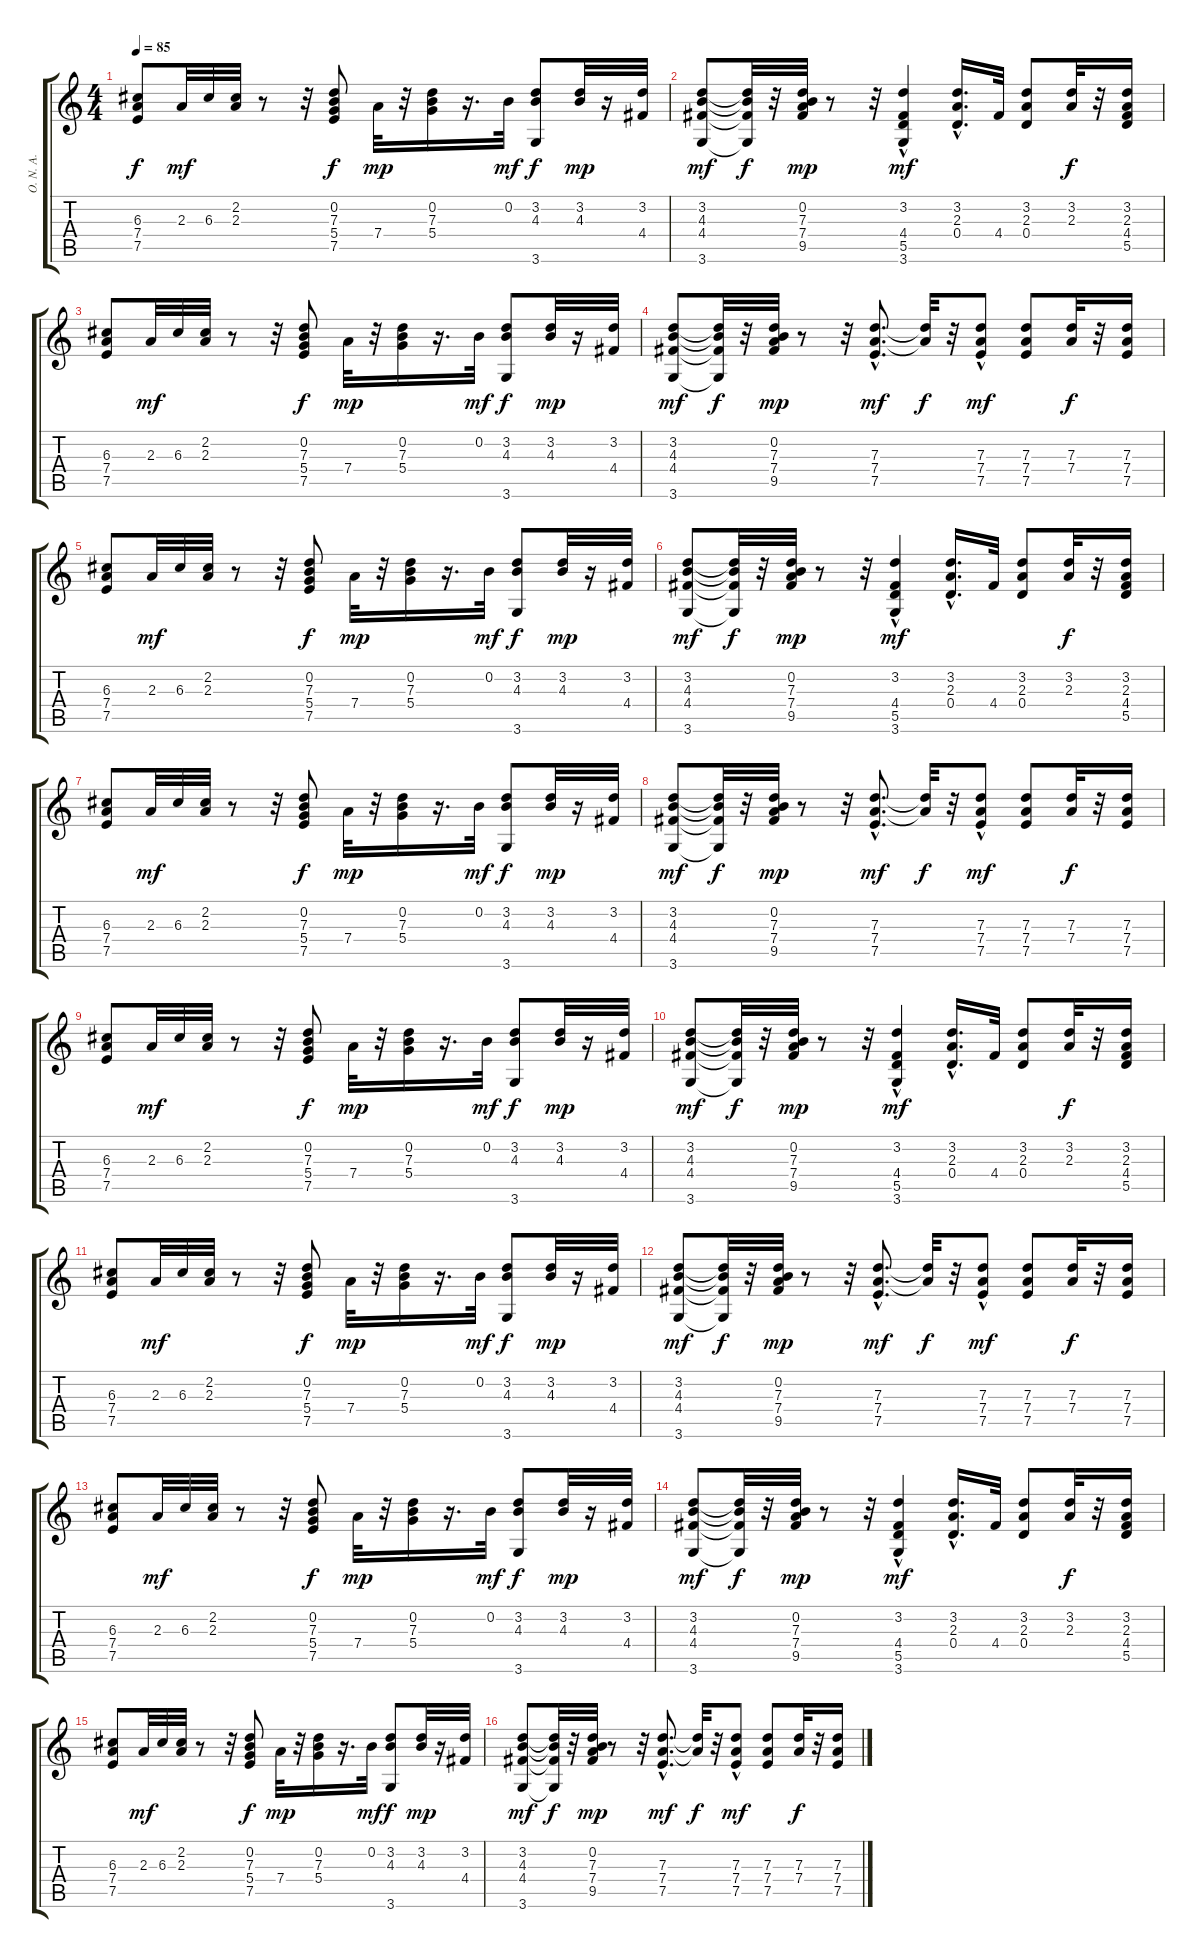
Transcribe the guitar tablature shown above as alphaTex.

\track ("O. N. A. " "O. N. A. ") {instrument electricguitarclean}
\staff {score tabs}
\tuning (E4 B3 G3 D3 A2 E2) {hide}
\ts (4 4)
\tempo 85
\clef g2
\ks c
(6.3 7.4 7.5).8{dy f} 2.3.32{dy mf} 6.3.32 (2.2 2.3).32 r.8 r.32 (0.2 7.3 5.4 7.5).8{dy f} 7.4.32{dy mp} r.32 (0.2 7.3 5.4).16 r.16{d} 0.2.32{dy mf} (3.2 4.3 3.6).8{dy f} (3.2 4.3).32{dy mp} r.16 (3.2 4.4).32 |
(3.2 4.3 4.4 3.6).8{dy mf} (3.2{t} 4.3{t} 4.4{t} 3.6{t}).32{dy f} r.32 (0.2 7.3 7.4 9.5).32{dy mp} r.8 r.32 (3.2{hac} 4.4 5.5{hac} 3.6{hac}).4{dy mf} (3.2{hac} 2.3{hac} 0.4).16{d} 4.4.32 (3.2 2.3 0.4).8 (3.2 2.3).32{dy f} r.32 (3.2 2.3 4.4 5.5).16 |
(6.3 7.4 7.5).8 2.3.32{dy mf} 6.3.32 (2.2 2.3).32 r.8 r.32 (0.2 7.3 5.4 7.5).8{dy f} 7.4.32{dy mp} r.32 (0.2 7.3 5.4).16 r.16{d} 0.2.32{dy mf} (3.2 4.3 3.6).8{dy f} (3.2 4.3).32{dy mp} r.16 (3.2 4.4).32 |
(3.2 4.3 4.4 3.6).8{dy mf} (3.2{t} 4.3{t} 4.4{t} 3.6{t}).32{dy f} r.32 (0.2 7.3 7.4 9.5).32{dy mp} r.8 r.32 (7.3{hac} 7.4{hac} 7.5{hac}).8{d dy mf} (7.3{t} 7.4{t}).32{dy f} r.32 (7.3{hac} 7.4{hac} 7.5).8{dy mf} (7.3 7.4 7.5).8 (7.3 7.4).32{dy f} r.32 (7.3 7.4 7.5).16 |
(6.3 7.4 7.5).8 2.3.32{dy mf} 6.3.32 (2.2 2.3).32 r.8 r.32 (0.2 7.3 5.4 7.5).8{dy f} 7.4.32{dy mp} r.32 (0.2 7.3 5.4).16 r.16{d} 0.2.32{dy mf} (3.2 4.3 3.6).8{dy f} (3.2 4.3).32{dy mp} r.16 (3.2 4.4).32 |
(3.2 4.3 4.4 3.6).8{dy mf} (3.2{t} 4.3{t} 4.4{t} 3.6{t}).32{dy f} r.32 (0.2 7.3 7.4 9.5).32{dy mp} r.8 r.32 (3.2{hac} 4.4 5.5{hac} 3.6{hac}).4{dy mf} (3.2{hac} 2.3{hac} 0.4).16{d} 4.4.32 (3.2 2.3 0.4).8 (3.2 2.3).32{dy f} r.32 (3.2 2.3 4.4 5.5).16 |
(6.3 7.4 7.5).8 2.3.32{dy mf} 6.3.32 (2.2 2.3).32 r.8 r.32 (0.2 7.3 5.4 7.5).8{dy f} 7.4.32{dy mp} r.32 (0.2 7.3 5.4).16 r.16{d} 0.2.32{dy mf} (3.2 4.3 3.6).8{dy f} (3.2 4.3).32{dy mp} r.16 (3.2 4.4).32 |
(3.2 4.3 4.4 3.6).8{dy mf} (3.2{t} 4.3{t} 4.4{t} 3.6{t}).32{dy f} r.32 (0.2 7.3 7.4 9.5).32{dy mp} r.8 r.32 (7.3{hac} 7.4{hac} 7.5{hac}).8{d dy mf} (7.3{t} 7.4{t}).32{dy f} r.32 (7.3{hac} 7.4{hac} 7.5).8{dy mf} (7.3 7.4 7.5).8 (7.3 7.4).32{dy f} r.32 (7.3 7.4 7.5).16 |
(6.3 7.4 7.5).8 2.3.32{dy mf} 6.3.32 (2.2 2.3).32 r.8 r.32 (0.2 7.3 5.4 7.5).8{dy f} 7.4.32{dy mp} r.32 (0.2 7.3 5.4).16 r.16{d} 0.2.32{dy mf} (3.2 4.3 3.6).8{dy f} (3.2 4.3).32{dy mp} r.16 (3.2 4.4).32 |
(3.2 4.3 4.4 3.6).8{dy mf} (3.2{t} 4.3{t} 4.4{t} 3.6{t}).32{dy f} r.32 (0.2 7.3 7.4 9.5).32{dy mp} r.8 r.32 (3.2{hac} 4.4 5.5{hac} 3.6{hac}).4{dy mf} (3.2{hac} 2.3{hac} 0.4).16{d} 4.4.32 (3.2 2.3 0.4).8 (3.2 2.3).32{dy f} r.32 (3.2 2.3 4.4 5.5).16 |
(6.3 7.4 7.5).8 2.3.32{dy mf} 6.3.32 (2.2 2.3).32 r.8 r.32 (0.2 7.3 5.4 7.5).8{dy f} 7.4.32{dy mp} r.32 (0.2 7.3 5.4).16 r.16{d} 0.2.32{dy mf} (3.2 4.3 3.6).8{dy f} (3.2 4.3).32{dy mp} r.16 (3.2 4.4).32 |
(3.2 4.3 4.4 3.6).8{dy mf} (3.2{t} 4.3{t} 4.4{t} 3.6{t}).32{dy f} r.32 (0.2 7.3 7.4 9.5).32{dy mp} r.8 r.32 (7.3{hac} 7.4{hac} 7.5{hac}).8{d dy mf} (7.3{t} 7.4{t}).32{dy f} r.32 (7.3{hac} 7.4{hac} 7.5).8{dy mf} (7.3 7.4 7.5).8 (7.3 7.4).32{dy f} r.32 (7.3 7.4 7.5).16 |
(6.3 7.4 7.5).8{volume 8} 2.3.32{dy mf volume 8} 6.3.32{volume 8} (2.2 2.3).32{volume 8} r.8 r.32 (0.2 7.3 5.4 7.5).8{dy f volume 8} 7.4.32{dy mp volume 7} r.32 (0.2 7.3 5.4).16{volume 7} r.16{d} 0.2.32{dy mf volume 7} (3.2 4.3 3.6).8{dy f volume 6} (3.2 4.3).32{dy mp volume 6} r.16 (3.2 4.4).32{volume 6} |
(3.2 4.3 4.4 3.6).8{dy mf volume 6} (3.2{t} 4.3{t} 4.4{t} 3.6{t}).32{dy f} r.32 (0.2 7.3 7.4 9.5).32{dy mp volume 6} r.8 r.32 (3.2{hac} 4.4 5.5{hac} 3.6{hac}).4{dy mf volume 6} (3.2{hac} 2.3{hac} 0.4).16{d volume 6} 4.4.32{volume 6} (3.2 2.3 0.4).8{volume 6} (3.2 2.3).32{dy f volume 6} r.32 (3.2 2.3 4.4 5.5).16{volume 6} |
(6.3 7.4 7.5).8{volume 6} 2.3.32{dy mf volume 6} 6.3.32{volume 6} (2.2 2.3).32{volume 6} r.8 r.32 (0.2 7.3 5.4 7.5).8{dy f volume 6} 7.4.32{dy mp volume 5} r.32 (0.2 7.3 5.4).16{volume 5} r.16{d} 0.2.32{dy mf volume 5} (3.2 4.3 3.6).8{dy f volume 5} (3.2 4.3).32{dy mp volume 5} r.16 (3.2 4.4).32{volume 5} |
(3.2 4.3 4.4 3.6).8{dy mf volume 5} (3.2{t} 4.3{t} 4.4{t} 3.6{t}).32{dy f} r.32 (0.2 7.3 7.4 9.5).32{dy mp volume 4} r.8 r.32 (7.3{hac} 7.4{hac} 7.5{hac}).8{d dy mf volume 3} (7.3{t} 7.4{t}).32{dy f} r.32 (7.3{hac} 7.4{hac} 7.5).8{dy mf volume 2} (7.3 7.4 7.5).8{volume 2} (7.3 7.4).32{dy f volume 0} r.32 (7.3 7.4 7.5).16{volume 0}
